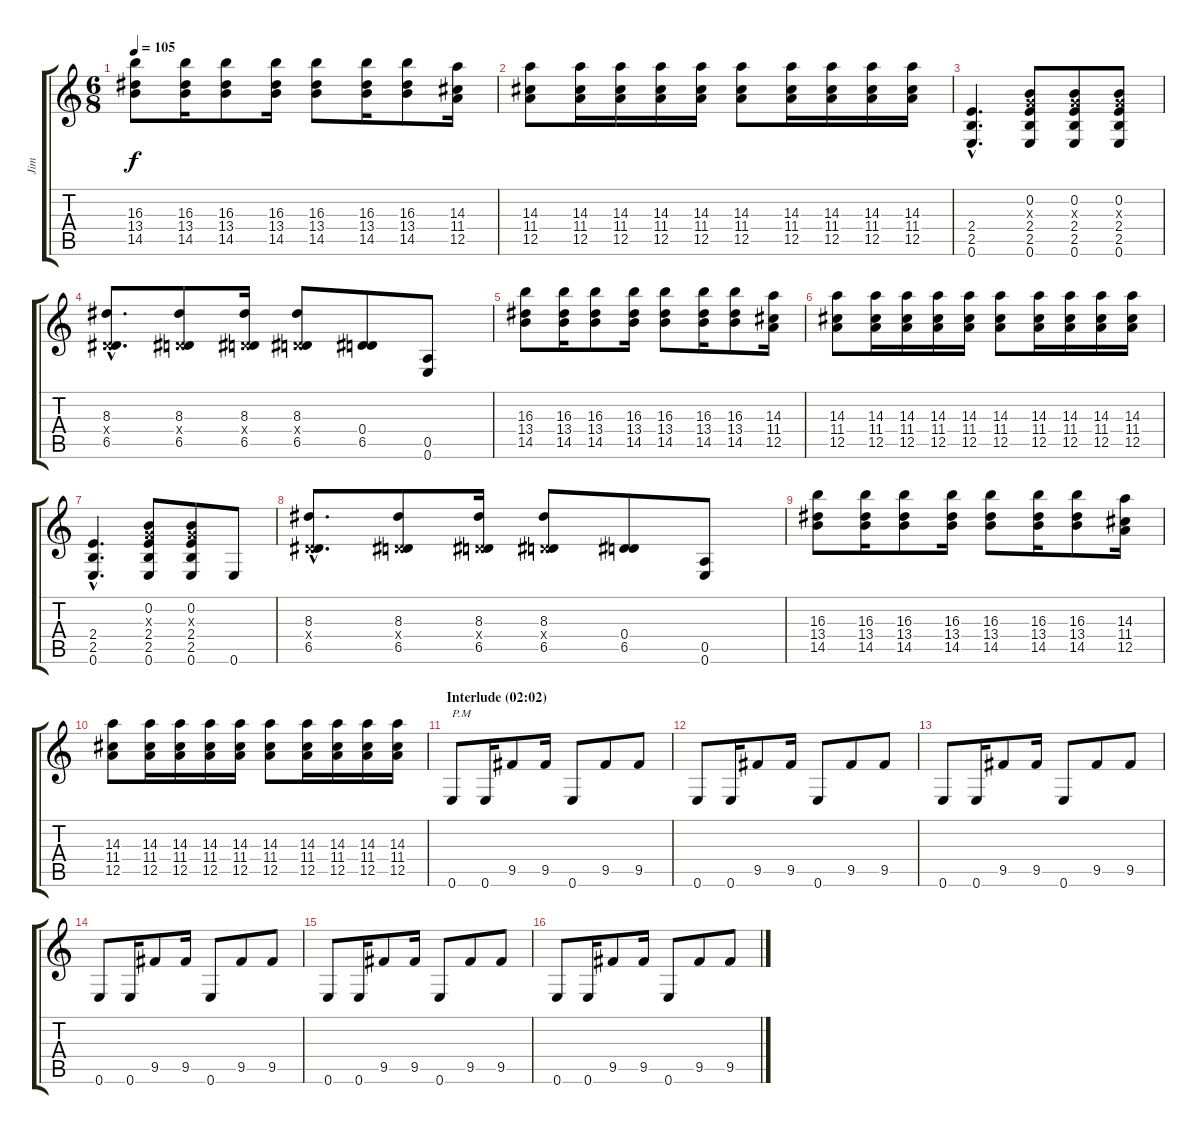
\track ("Jim" "Jim") {instrument distortionguitar}
\staff {score tabs}
\tuning (E4 B3 G3 D3 A2 E2) {hide}
\ts (6 8)
\tempo 105
\clef g2
\ks c
(16.3 13.4 14.5).8{dy f} (16.3 13.4 14.5).16 (16.3 13.4 14.5).8 (16.3 13.4 14.5).16 (16.3 13.4 14.5).8 (16.3 13.4 14.5).16 (16.3 13.4 14.5).8 (14.3 11.4 12.5).16 |
(14.3 11.4 12.5).8 (14.3 11.4 12.5).16 (14.3 11.4 12.5).16 (14.3 11.4 12.5).16 (14.3 11.4 12.5).16 (14.3 11.4 12.5).8 (14.3 11.4 12.5).16 (14.3 11.4 12.5).16 (14.3 11.4 12.5).16 (14.3 11.4 12.5).16 |
(2.4{hac} 2.5{hac} 0.6{hac}).4{d instrument distortionguitar} (0.2 0.3{x} 2.4 2.5 0.6).8 (0.2 0.3{x} 2.4 2.5 0.6).8 (0.2 0.3{x} 2.4 2.5 0.6).8 |
(8.3{hac} 0.4{hac x} 6.5{hac}).8{d} (8.3 0.4{x} 6.5).8 (8.3 0.4{x} 6.5).16 (8.3 0.4{x} 6.5).8 (0.4 6.5).8 (0.5 0.6).8 |
(16.3 13.4 14.5).8 (16.3 13.4 14.5).16 (16.3 13.4 14.5).8 (16.3 13.4 14.5).16 (16.3 13.4 14.5).8 (16.3 13.4 14.5).16 (16.3 13.4 14.5).8 (14.3 11.4 12.5).16 |
(14.3 11.4 12.5).8 (14.3 11.4 12.5).16 (14.3 11.4 12.5).16 (14.3 11.4 12.5).16 (14.3 11.4 12.5).16 (14.3 11.4 12.5).8 (14.3 11.4 12.5).16 (14.3 11.4 12.5).16 (14.3 11.4 12.5).16 (14.3 11.4 12.5).16 |
(2.4{hac} 2.5{hac} 0.6{hac}).4{d} (0.2 0.3{x} 2.4 2.5 0.6).8 (0.2 0.3{x} 2.4 2.5 0.6).8 0.6.8 |
(8.3{hac} 0.4{hac x} 6.5{hac}).8{d} (8.3 0.4{x} 6.5).8 (8.3 0.4{x} 6.5).16 (8.3 0.4{x} 6.5).8 (0.4 6.5).8 (0.5 0.6).8 |
(16.3 13.4 14.5).8 (16.3 13.4 14.5).16 (16.3 13.4 14.5).8 (16.3 13.4 14.5).16 (16.3 13.4 14.5).8 (16.3 13.4 14.5).16 (16.3 13.4 14.5).8 (14.3 11.4 12.5).16 |
(14.3 11.4 12.5).8 (14.3 11.4 12.5).16 (14.3 11.4 12.5).16 (14.3 11.4 12.5).16 (14.3 11.4 12.5).16 (14.3 11.4 12.5).8 (14.3 11.4 12.5).16 (14.3 11.4 12.5).16 (14.3 11.4 12.5).16 (14.3 11.4 12.5).16 |
\section ("" "Interlude (02:02)")
0.6.8{txt "P.M" instrument electricguitarmuted} 0.6.16 9.5.8 9.5.16 0.6.8 9.5.8 9.5.8 |
0.6.8{instrument electricguitarmuted} 0.6.16 9.5.8 9.5.16 0.6.8 9.5.8 9.5.8 |
0.6.8{instrument electricguitarmuted} 0.6.16 9.5.8 9.5.16 0.6.8 9.5.8 9.5.8 |
0.6.8{instrument electricguitarmuted} 0.6.16 9.5.8 9.5.16 0.6.8 9.5.8 9.5.8 |
0.6.8{instrument electricguitarmuted} 0.6.16 9.5.8 9.5.16 0.6.8 9.5.8 9.5.8 |
0.6.8{instrument electricguitarmuted} 0.6.16 9.5.8 9.5.16 0.6.8 9.5.8 9.5.8
